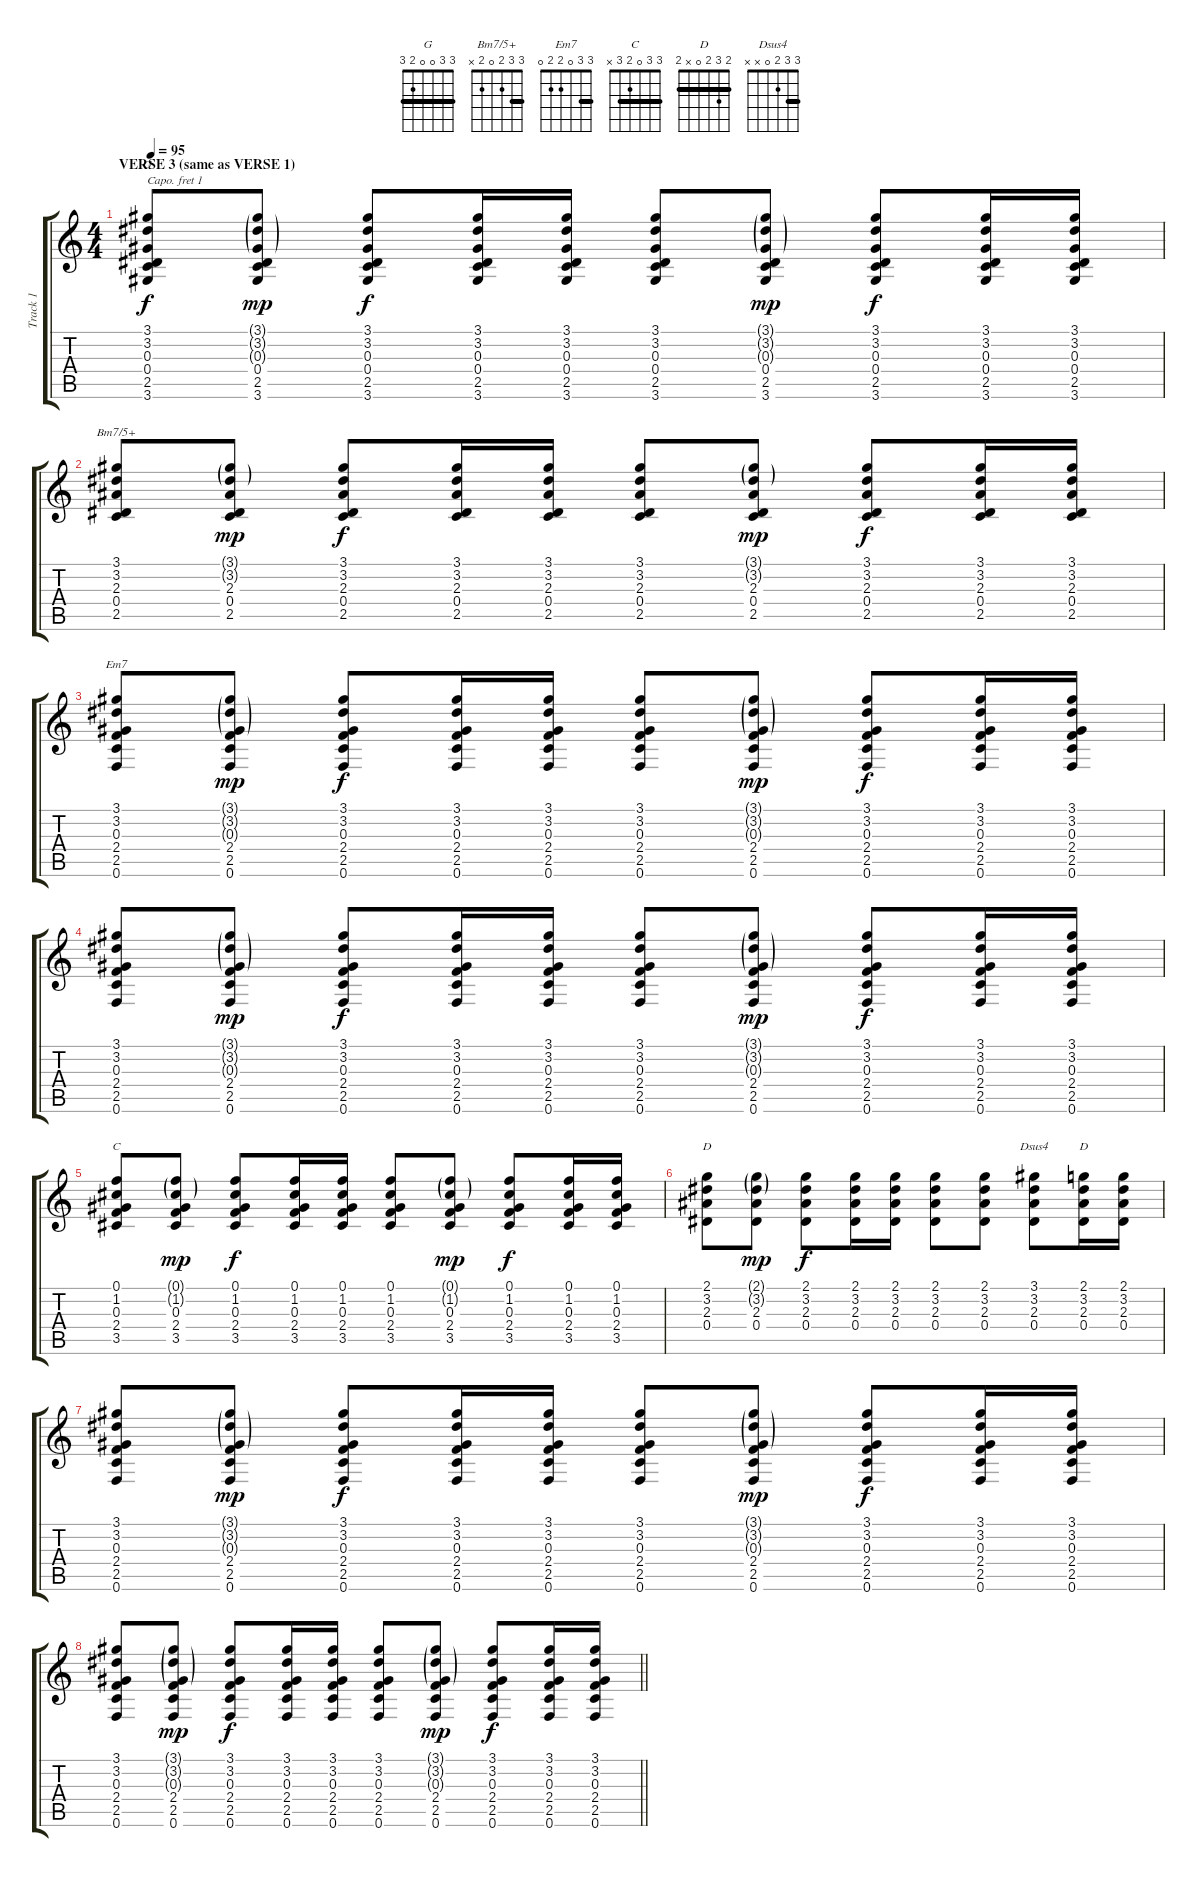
\track ("Track 1" "Track 1") {instrument acousticguitarsteel}
\staff {score tabs}
\capo 1
\tuning (E4 B3 G3 D3 A2 E2) {hide}
\chord ("G" 3 3 0 0 2 3) {barre 3}
\chord ("Bm7/5+" 3 3 2 0 2 x) {barre 3}
\chord ("Em7" 3 3 0 2 2 0) {barre 3}
\chord ("C" 3 3 0 2 3 x) {barre 3}
\chord ("D" 2 3 2 0 x x) {barre 2}
\chord ("Dsus4" 3 3 2 0 x x) {barre 3}
\chord ("D" 2 3 2 0 x 2) {barre 2}
\ts (4 4)
\section ("" "VERSE 3 (same as VERSE 1)")
\tempo 95
\clef g2
\ks c
(3.1 3.2 0.3 0.4 2.5 3.6).8{ch "G" dy f} (3.1{g} 3.2{g} 0.3{g} 0.4 2.5 3.6).8{dy mp} (3.1 3.2 0.3 0.4 2.5 3.6).8{dy f} (3.1 3.2 0.3 0.4 2.5 3.6).16 (3.1 3.2 0.3 0.4 2.5 3.6).16 (3.1 3.2 0.3 0.4 2.5 3.6).8 (3.1{g} 3.2{g} 0.3{g} 0.4 2.5 3.6).8{dy mp} (3.1 3.2 0.3 0.4 2.5 3.6).8{dy f} (3.1 3.2 0.3 0.4 2.5 3.6).16 (3.1 3.2 0.3 0.4 2.5 3.6).16 |
(3.1 3.2 2.3 0.4 2.5).8{ch "Bm7/5+"} (3.1{g} 3.2{g} 2.3 0.4 2.5).8{dy mp} (3.1 3.2 2.3 0.4 2.5).8{dy f} (3.1 3.2 2.3 0.4 2.5).16 (3.1 3.2 2.3 0.4 2.5).16 (3.1 3.2 2.3 0.4 2.5).8 (3.1{g} 3.2{g} 2.3 0.4 2.5).8{dy mp} (3.1 3.2 2.3 0.4 2.5).8{dy f} (3.1 3.2 2.3 0.4 2.5).16 (3.1 3.2 2.3 0.4 2.5).16 |
(3.1 3.2 0.3 2.4 2.5 0.6).8{ch "Em7"} (3.1{g} 3.2{g} 0.3{g} 2.4 2.5 0.6).8{dy mp} (3.1 3.2 0.3 2.4 2.5 0.6).8{dy f} (3.1 3.2 0.3 2.4 2.5 0.6).16 (3.1 3.2 0.3 2.4 2.5 0.6).16 (3.1 3.2 0.3 2.4 2.5 0.6).8 (3.1{g} 3.2{g} 0.3{g} 2.4 2.5 0.6).8{dy mp} (3.1 3.2 0.3 2.4 2.5 0.6).8{dy f} (3.1 3.2 0.3 2.4 2.5 0.6).16 (3.1 3.2 0.3 2.4 2.5 0.6).16 |
(3.1 3.2 0.3 2.4 2.5 0.6).8 (3.1{g} 3.2{g} 0.3{g} 2.4 2.5 0.6).8{dy mp} (3.1 3.2 0.3 2.4 2.5 0.6).8{dy f} (3.1 3.2 0.3 2.4 2.5 0.6).16 (3.1 3.2 0.3 2.4 2.5 0.6).16 (3.1 3.2 0.3 2.4 2.5 0.6).8 (3.1{g} 3.2{g} 0.3{g} 2.4 2.5 0.6).8{dy mp} (3.1 3.2 0.3 2.4 2.5 0.6).8{dy f} (3.1 3.2 0.3 2.4 2.5 0.6).16 (3.1 3.2 0.3 2.4 2.5 0.6).16 |
(0.1 1.2 0.3 2.4 3.5).8{ch "C"} (0.1{g} 1.2{g} 0.3 2.4 3.5).8{dy mp} (0.1 1.2 0.3 2.4 3.5).8{dy f} (0.1 1.2 0.3 2.4 3.5).16 (0.1 1.2 0.3 2.4 3.5).16 (0.1 1.2 0.3 2.4 3.5).8 (0.1{g} 1.2{g} 0.3 2.4 3.5).8{dy mp} (0.1 1.2 0.3 2.4 3.5).8{dy f} (0.1 1.2 0.3 2.4 3.5).16 (0.1 1.2 0.3 2.4 3.5).16 |
(2.1 3.2 2.3 0.4).8{ch "D"} (2.1{g} 3.2{g} 2.3 0.4).8{dy mp} (2.1 3.2 2.3 0.4).8{dy f} (2.1 3.2 2.3 0.4).16 (2.1 3.2 2.3 0.4).16 (2.1 3.2 2.3 0.4).8 (2.1 3.2 2.3 0.4).8 (3.1 3.2 2.3 0.4).8{ch "Dsus4"} (2.1 3.2 2.3 0.4).16{ch "D"} (2.1 3.2 2.3 0.4).16 |
(3.1 3.2 0.3 2.4 2.5 0.6).8 (3.1{g} 3.2{g} 0.3{g} 2.4 2.5 0.6).8{dy mp} (3.1 3.2 0.3 2.4 2.5 0.6).8{dy f} (3.1 3.2 0.3 2.4 2.5 0.6).16 (3.1 3.2 0.3 2.4 2.5 0.6).16 (3.1 3.2 0.3 2.4 2.5 0.6).8 (3.1{g} 3.2{g} 0.3{g} 2.4 2.5 0.6).8{dy mp} (3.1 3.2 0.3 2.4 2.5 0.6).8{dy f} (3.1 3.2 0.3 2.4 2.5 0.6).16 (3.1 3.2 0.3 2.4 2.5 0.6).16 |
\barLineRight lightlight
(3.1 3.2 0.3 2.4 2.5 0.6).8 (3.1{g} 3.2{g} 0.3{g} 2.4 2.5 0.6).8{dy mp} (3.1 3.2 0.3 2.4 2.5 0.6).8{dy f} (3.1 3.2 0.3 2.4 2.5 0.6).16 (3.1 3.2 0.3 2.4 2.5 0.6).16 (3.1 3.2 0.3 2.4 2.5 0.6).8 (3.1{g} 3.2{g} 0.3{g} 2.4 2.5 0.6).8{dy mp} (3.1 3.2 0.3 2.4 2.5 0.6).8{dy f} (3.1 3.2 0.3 2.4 2.5 0.6).16 (3.1 3.2 0.3 2.4 2.5 0.6).16
